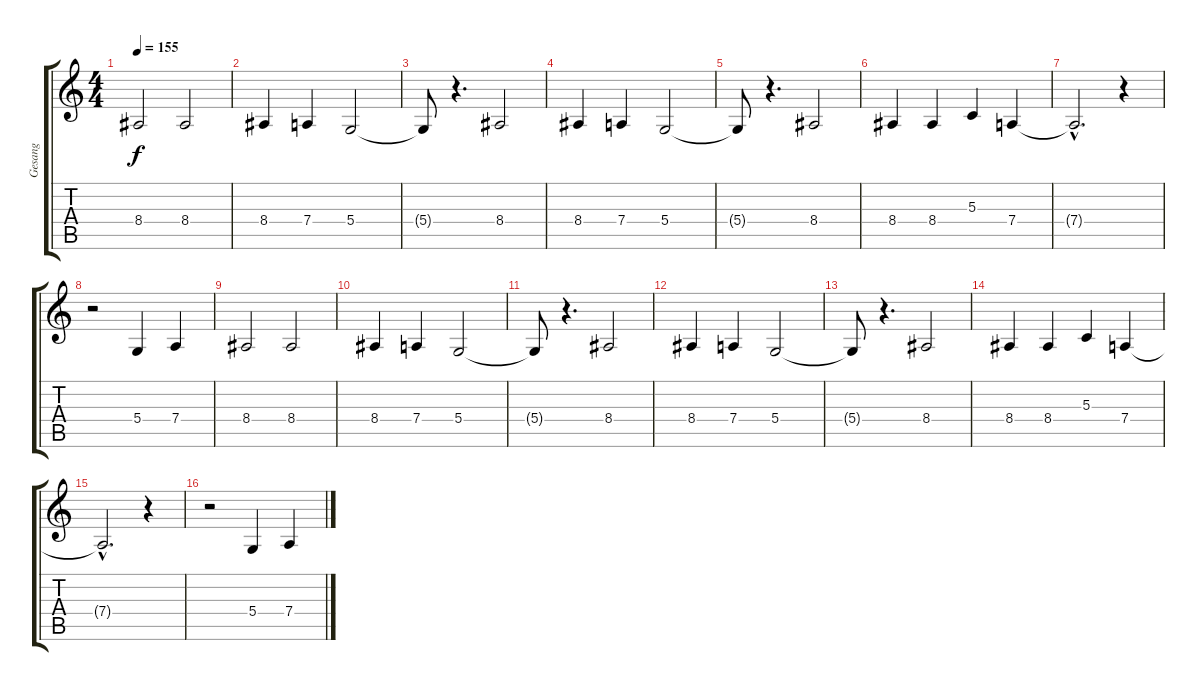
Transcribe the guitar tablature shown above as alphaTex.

\track ("Gesang" "Gesang") {instrument cello}
\staff {score tabs}
\tuning (E4 B3 G3 D3 A2 E2) {hide}
\ts (4 4)
\tempo 155
\clef g2
\ks c
8.4.2{dy f volume 13} 8.4.2 |
8.4.4 7.4.4 5.4.2 |
5.4{t}.8 r.4{d} 8.4.2 |
8.4.4 7.4.4 5.4.2 |
5.4{t}.8 r.4{d} 8.4.2 |
8.4.4 8.4.4 5.3.4 7.4.4 |
7.4{hac t}.2{d} r.4 |
r.2 5.4.4{volume 16} 7.4.4 |
8.4.2{volume 16} 8.4.2 |
8.4.4 7.4.4 5.4.2 |
5.4{t}.8 r.4{d} 8.4.2 |
8.4.4 7.4.4 5.4.2 |
5.4{t}.8 r.4{d} 8.4.2 |
8.4.4 8.4.4 5.3.4 7.4.4 |
7.4{hac t}.2{d} r.4 |
r.2 5.4.4 7.4.4
